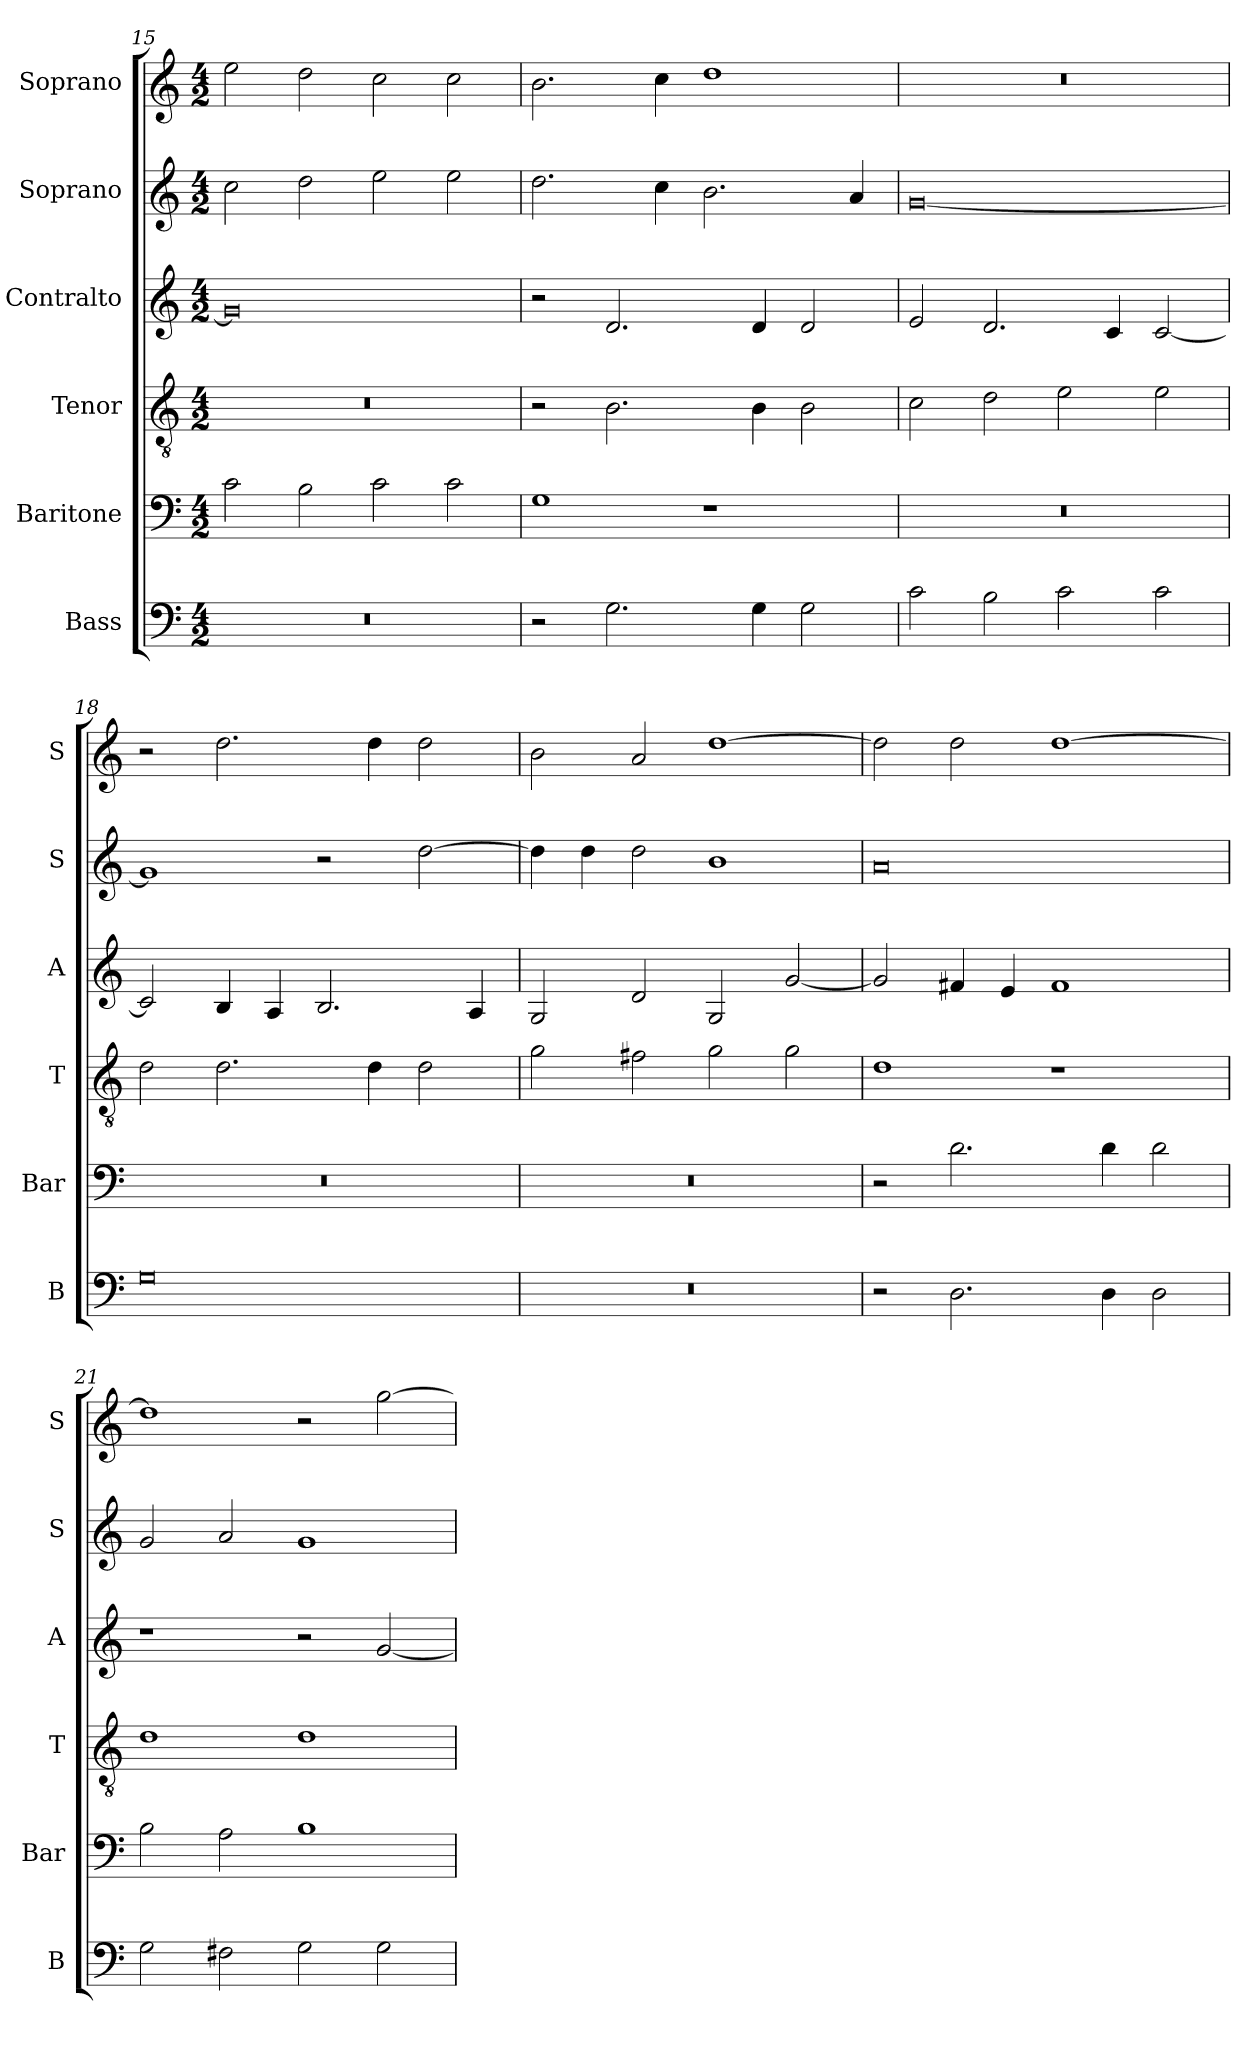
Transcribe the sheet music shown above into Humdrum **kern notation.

**kern	**kern	**kern	**kern	**kern	**kern
*part6	*part5	*part4	*part3	*part2	*part1
*staff6	*staff5	*staff4	*staff3	*staff2	*staff1
*I"Bass	*I"Baritone	*I"Tenor	*I"Contralto	*I"Soprano	*I"Soprano
*I'B	*I'Bar	*I'T	*I'A	*I'S	*I'S
*clefF4	*clefF4	*clefGv2	*clefG2	*clefG2	*clefG2
*k[]	*k[]	*k[]	*k[]	*k[]	*k[]
*G:mix	*G:mix	*G:mix	*G:mix	*G:mix	*G:mix
*M4/2	*M4/2	*M4/2	*M4/2	*M4/2	*M4/2
=15	=15	=15	=15	=15	=15
0r	2c	0r	0g]	2cc	2ee
.	2B	.	.	2dd	2dd
.	2c	.	.	2ee	2cc
.	2c	.	.	2ee	2cc
=16	=16	=16	=16	=16	=16
2r	1G	2r	2r	2.dd	2.b
2.G	.	2.B	2.d	.	.
.	.	.	.	4cc	4cc
.	1r	.	.	2.b	1dd
4G	.	4B	4d	.	.
2G	.	2B	2d	.	.
.	.	.	.	4a	.
=17	=17	=17	=17	=17	=17
2c	0r	2c	2e	[0g	0r
2B	.	2d	2.d	.	.
2c	.	2e	.	.	.
.	.	.	4c	.	.
2c	.	2e	[2c	.	.
=18	=18	=18	=18	=18	=18
0G	0r	2d	2c]	1g]	2r
.	.	2.d	4B	.	2.dd
.	.	.	4A	.	.
.	.	.	2.B	2r	.
.	.	4d	.	.	4dd
.	.	2d	.	[2dd	2dd
.	.	.	4A	.	.
=19	=19	=19	=19	=19	=19
0r	0r	2g	2G	4dd]	2b
.	.	.	.	4dd	.
.	.	2f#X	2d	2dd	2a
.	.	2g	2G	1b	[1dd
.	.	2g	[2g	.	.
=20	=20	=20	=20	=20	=20
2r	2r	1d	2g]	0a	2dd]
2.D	2.d	.	4f#X	.	2dd
.	.	.	4e	.	.
.	.	1r	1f#	.	[1dd
4D	4d	.	.	.	.
2D	2d	.	.	.	.
=21	=21	=21	=21	=21	=21
2G	2B	1d	1r	2g	1dd]
2F#X	2A	.	.	2a	.
2G	1B	1d	2r	1g	2r
2G	.	.	[2g	.	[2gg
=	=	=	=	=	=
*-	*-	*-	*-	*-	*-
